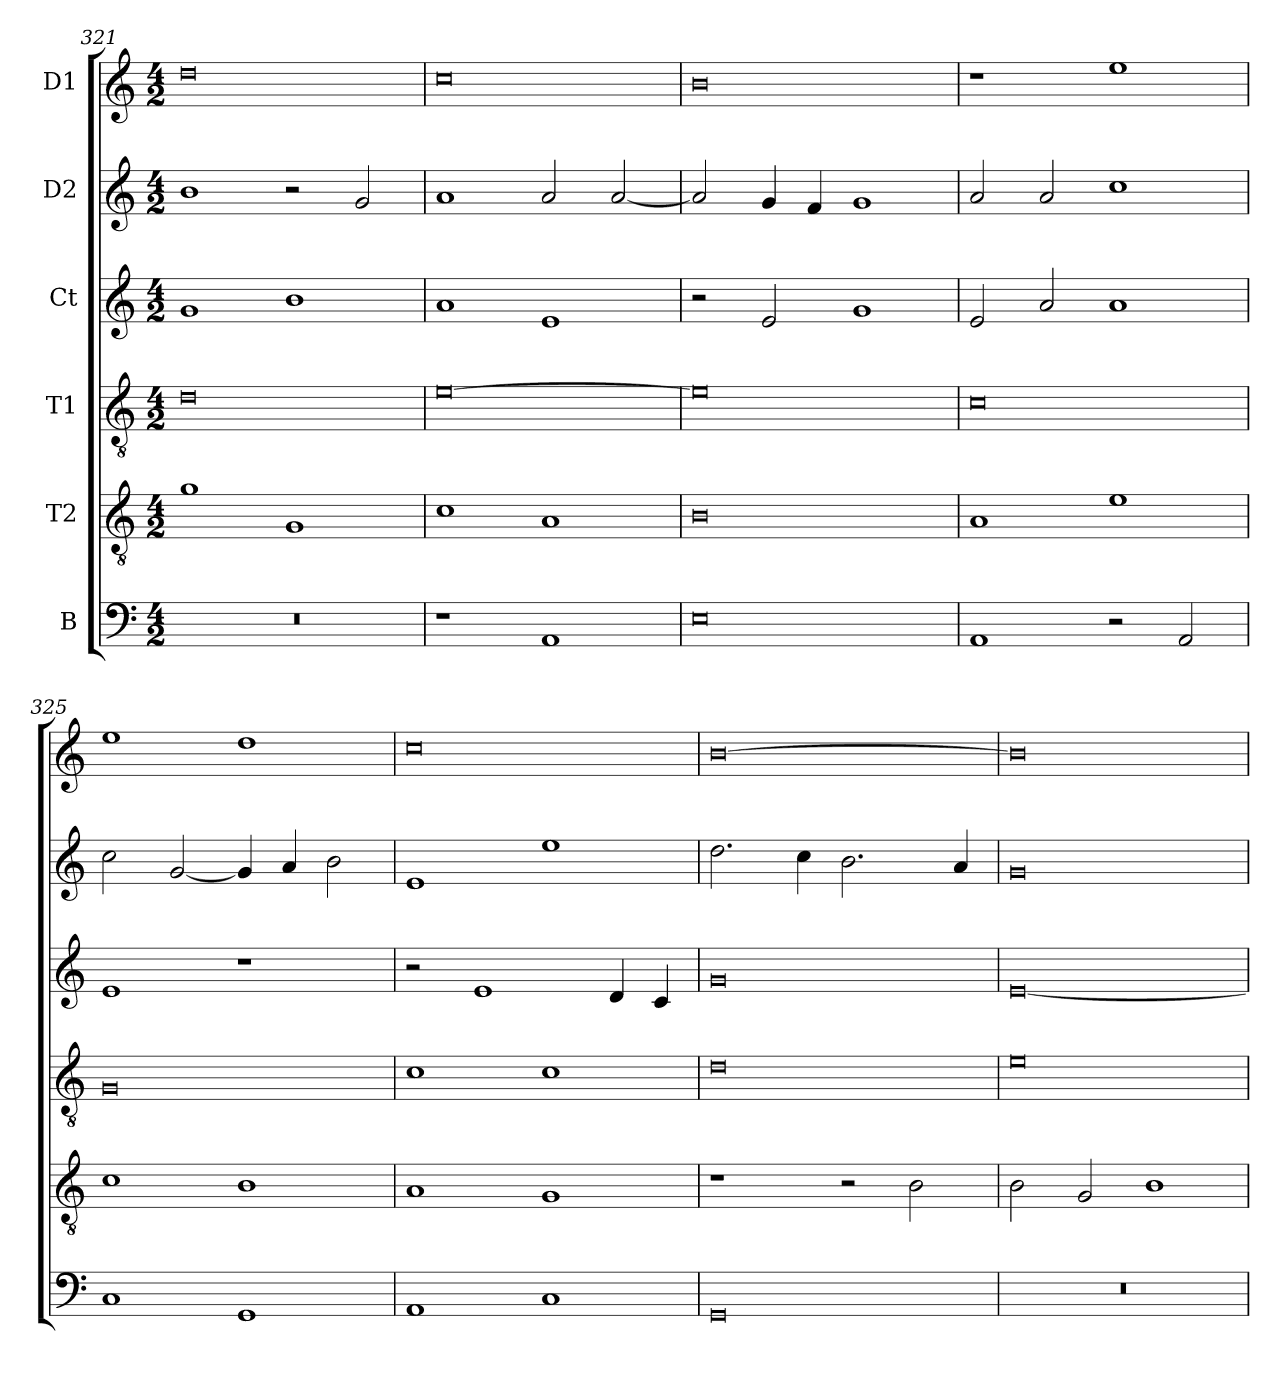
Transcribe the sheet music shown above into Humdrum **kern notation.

**kern	**kern	**kern	**kern	**kern	**kern
*part6	*part5	*part4	*part3	*part2	*part1
*staff6	*staff5	*staff4	*staff3	*staff2	*staff1
*I"B	*I"T2	*I"T1	*I"Ct	*I"D2	*I"D1
!!LO:PB:g=z
*clefF4	*clefGv2	*clefGv2	*clefG2	*clefG2	*clefG2
*	*ITrd7c12	*ITrd7c12	*	*	*
*k[]	*k[]	*k[]	*k[]	*k[]	*k[]
*C:	*C:	*C:	*C:	*C:	*C:
*M4/2	*M4/2	*M4/2	*M4/2	*M4/2	*M4/2
=321	=321	=321	=321	=321	=321
!LO:N:vis=1	!	!	!	!	!
0r	1Gi	0Di	1gi	1bi	0ddi
.	1GGi	.	1bi	2r	.
.	.	.	.	2gi/	.
=322	=322	=322	=322	=322	=322
1r	1Ci	[>0Ei	1ai	1ai	0cci
1AAi	1AAi	.	1ei	2ai/	.
.	.	.	.	[<2ai/	.
=323	=323	=323	=323	=323	=323
0Ei	0BBi	0Ei]	2r	2ai/]	0bi
.	.	.	2ei/	4gi/	.
.	.	.	.	4fi/	.
.	.	.	1gi	1gi	.
!!LO:PB:g=z
=324	=324	=324	=324	=324	=324
1AAi	1AAi	0Ci	2ei/	2ai/	1r
.	.	.	2ai/	2ai/	.
2r	1Ei	.	1ai	1cci	1eei
2AAi/	.	.	.	.	.
=325	=325	=325	=325	=325	=325
1Ci	1Ci	0GGi	1ei	2cci\	1eei
.	.	.	.	[<2gi/	.
1GGi	1BBi	.	1r	4gi/]	1ddi
.	.	.	.	4ai/	.
.	.	.	.	2bi\	.
=326	=326	=326	=326	=326	=326
1AAi	1AAi	1Ci	2r	1ei	0cci
.	.	.	1ei	.	.
1Ci	1GGi	1Ci	.	1eei	.
.	.	.	4di/	.	.
.	.	.	4ci/	.	.
!!LO:PB:g=z
=327	=327	=327	=327	=327	=327
0GGi	1r	0Di	0gi	2.ddi\	[>0bi
.	.	.	.	4cci\	.
.	2r	.	.	2.bi\	.
.	2BBi\	.	.	.	.
.	.	.	.	4ai/	.
=328	=328	=328	=328	=328	=328
!LO:N:vis=1	!	!	!	!	!
0r	2BBi\	0Ei	[<0ei	0gi	0bi]
.	2GGi/	.	.	.	.
.	1BBi	.	.	.	.
=	=	=	=	=	=
*-	*-	*-	*-	*-	*-
